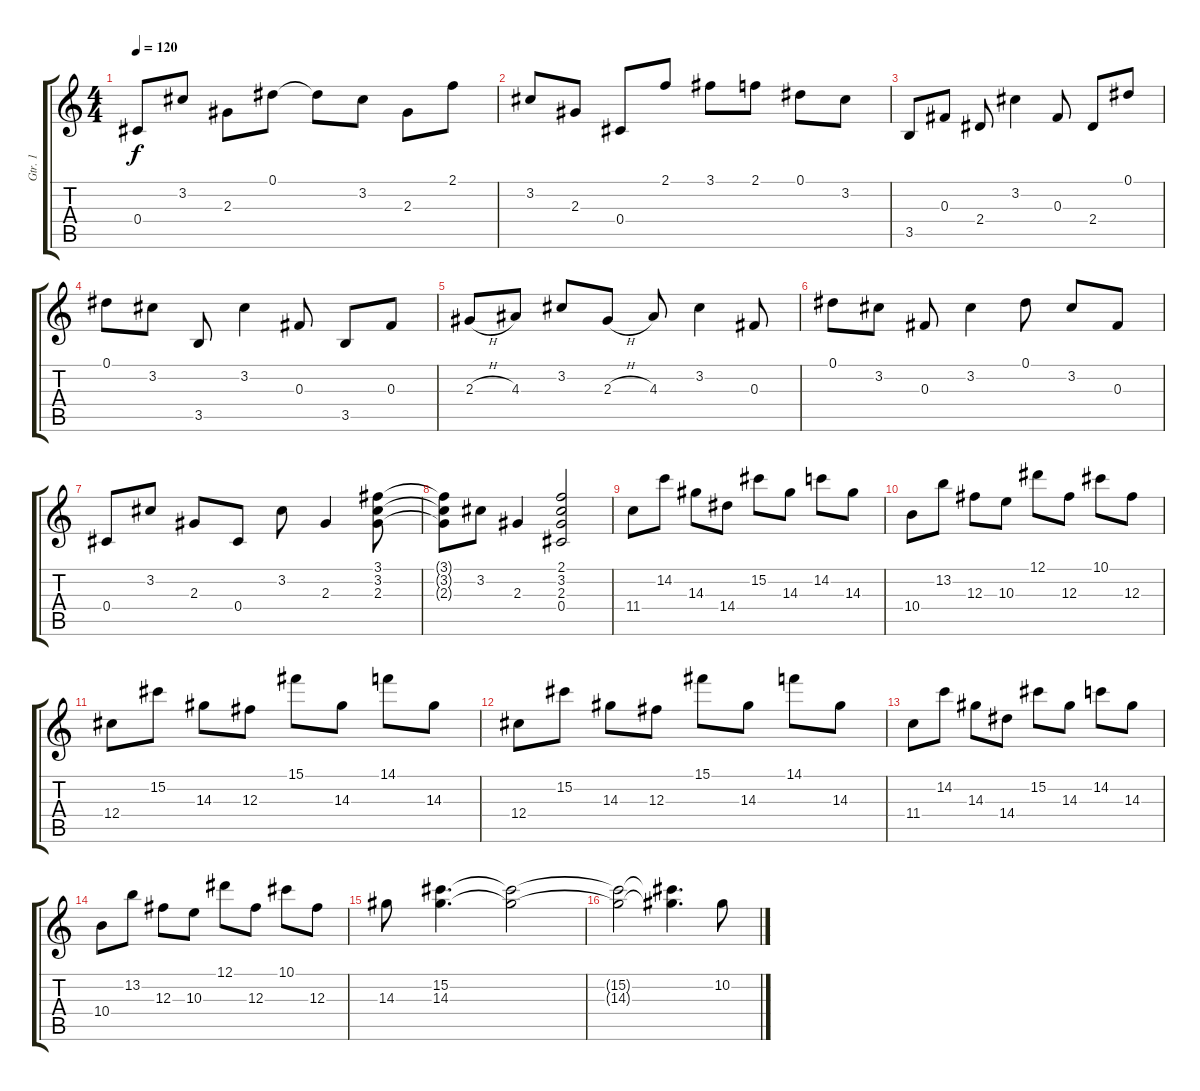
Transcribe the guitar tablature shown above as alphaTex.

\track ("Gtr. 1" "Gtr. 1") {instrument overdrivenguitar}
\staff {score tabs}
\tuning (Eb4 Bb3 Gb3 Db3 Ab2 Eb2) {hide}
\ts (4 4)
\tempo 120
\clef g2
\ks c
0.4.8{dy f} 3.2.8 2.3.8 0.1.8 0.1{t}.8 3.2.8 2.3.8 2.1.8 |
3.2.8 2.3.8 0.4.8 2.1.8 3.1.8 2.1.8 0.1.8 3.2.8 |
3.5.8 0.3.8 2.4.8 3.2.4 0.3.8 2.4.8 0.1.8 |
0.1.8 3.2.8 3.5.8 3.2.4 0.3.8 3.5.8 0.3.8 |
2.3{h}.8 4.3.8 3.2.8 2.3{h}.8 4.3.8 3.2.4 0.3.8 |
0.1.8 3.2.8 0.3.8 3.2.4 0.1.8 3.2.8 0.3.8 |
0.4.8 3.2.8 2.3.8 0.4.8 3.2.8 2.3.4 (3.1 3.2 2.3).8 |
(3.1{t} 3.2{t} 2.3{t}).8 3.2.8 2.3.4 (2.1 3.2 2.3 0.4).2 |
11.4.8 14.2.8 14.3.8 14.4.8 15.2.8 14.3.8 14.2.8 14.3.8 |
10.4.8 13.2.8 12.3.8 10.3.8 12.1.8 12.3.8 10.1.8 12.3.8 |
12.4.8 15.2.8 14.3.8 12.3.8 15.1.8 14.3.8 14.1.8 14.3.8 |
12.4.8 15.2.8 14.3.8 12.3.8 15.1.8 14.3.8 14.1.8 14.3.8 |
11.4.8 14.2.8 14.3.8 14.4.8 15.2.8 14.3.8 14.2.8 14.3.8 |
10.4.8 13.2.8 12.3.8 10.3.8 12.1.8 12.3.8 10.1.8 12.3.8 |
14.3.8 (15.2 14.3).4{d} (15.2{t} 14.3{t}).2 |
(15.2{t} 14.3{t}).2 (15.2{t} 14.3{t}).4{d} 10.2{h}.8
